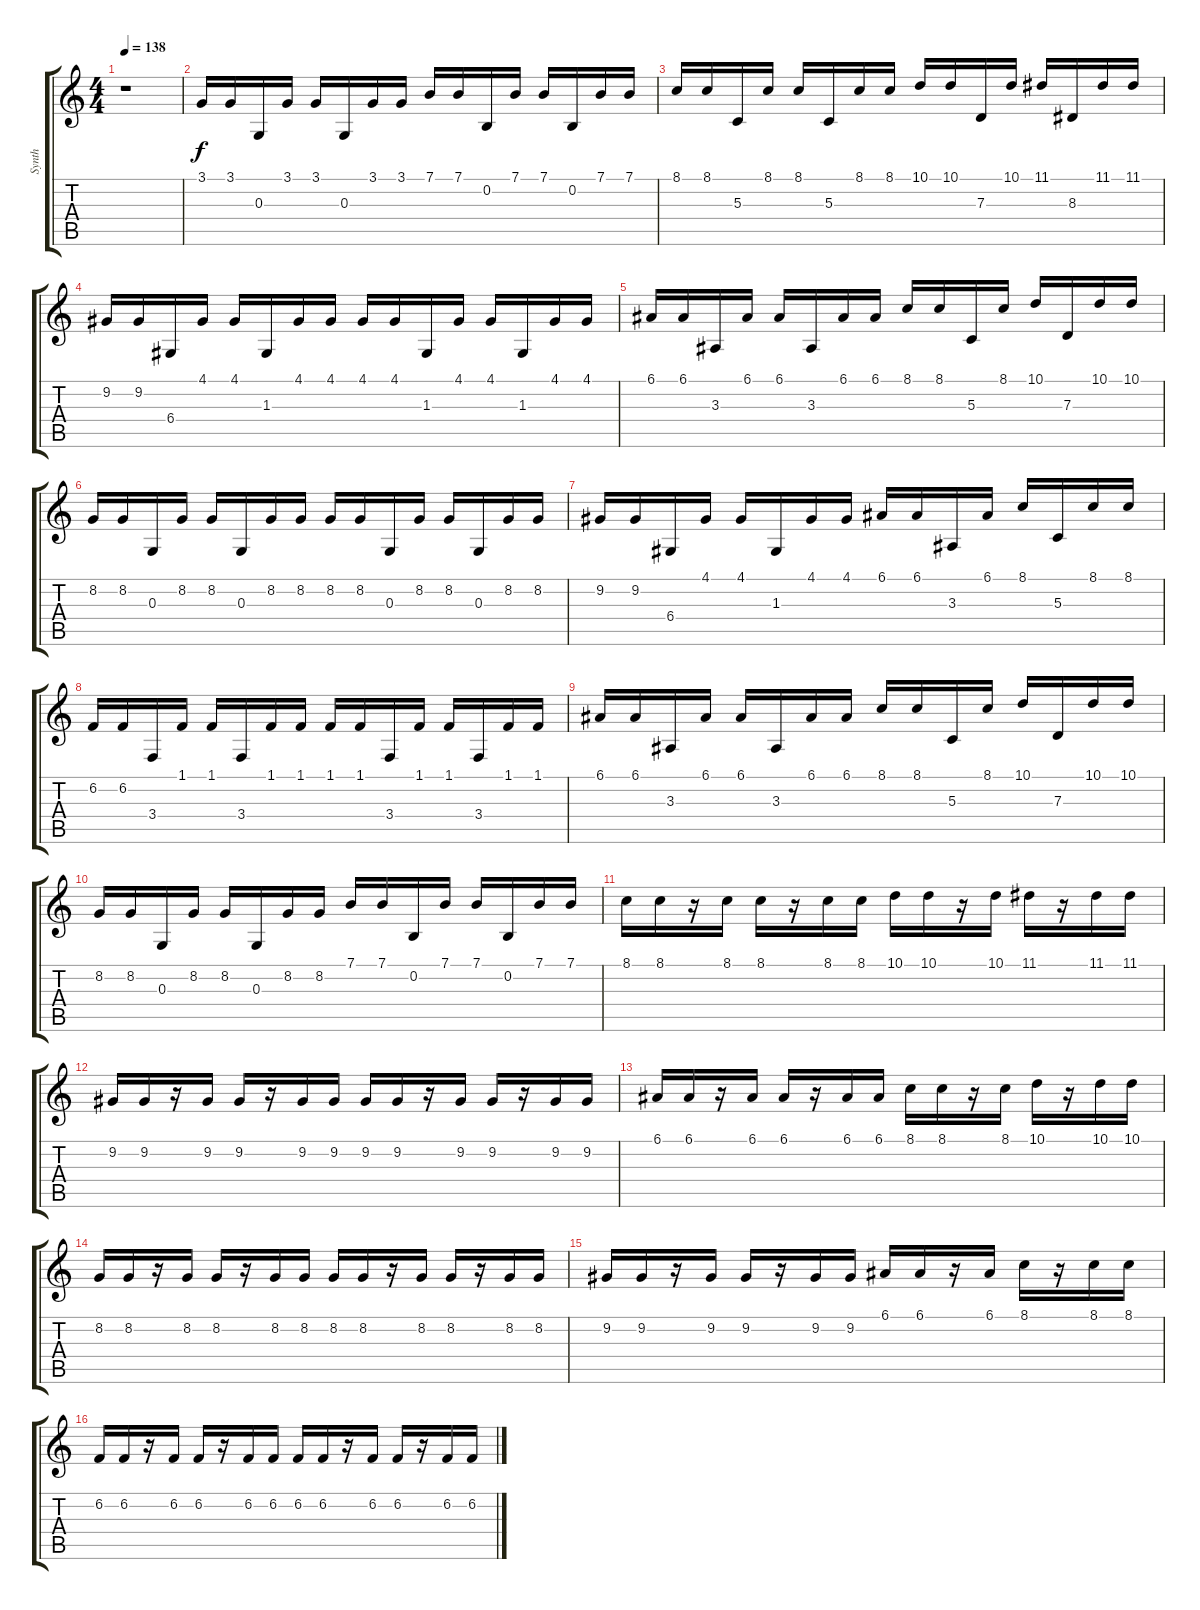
\track ("Synth" "Synth") {instrument lead1square}
\staff {score tabs}
\tuning (E4 B3 G3 D3 A2 E2) {hide}
\ts (4 4)
\tempo 138
\clef g2
\ks c
r.1{dy f} |
3.1.16 3.1.16 0.3.16 3.1.16 3.1.16 0.3.16 3.1.16 3.1.16 7.1.16 7.1.16 0.2.16 7.1.16 7.1.16 0.2.16 7.1.16 7.1.16 |
8.1.16 8.1.16 5.3.16 8.1.16 8.1.16 5.3.16 8.1.16 8.1.16 10.1.16 10.1.16 7.3.16 10.1.16 11.1.16 8.3.16 11.1.16 11.1.16 |
9.2.16 9.2.16 6.4.16 4.1.16 4.1.16 1.3.16 4.1.16 4.1.16 4.1.16 4.1.16 1.3.16 4.1.16 4.1.16 1.3.16 4.1.16 4.1.16 |
6.1.16 6.1.16 3.3.16 6.1.16 6.1.16 3.3.16 6.1.16 6.1.16 8.1.16 8.1.16 5.3.16 8.1.16 10.1.16 7.3.16 10.1.16 10.1.16 |
8.2.16 8.2.16 0.3.16 8.2.16 8.2.16 0.3.16 8.2.16 8.2.16 8.2.16 8.2.16 0.3.16 8.2.16 8.2.16 0.3.16 8.2.16 8.2.16 |
9.2.16 9.2.16 6.4.16 4.1.16 4.1.16 1.3.16 4.1.16 4.1.16 6.1.16 6.1.16 3.3.16 6.1.16 8.1.16 5.3.16 8.1.16 8.1.16 |
6.2.16 6.2.16 3.4.16 1.1.16 1.1.16 3.4.16 1.1.16 1.1.16 1.1.16 1.1.16 3.4.16 1.1.16 1.1.16 3.4.16 1.1.16 1.1.16 |
6.1.16 6.1.16 3.3.16 6.1.16 6.1.16 3.3.16 6.1.16 6.1.16 8.1.16 8.1.16 5.3.16 8.1.16 10.1.16 7.3.16 10.1.16 10.1.16 |
8.2.16 8.2.16 0.3.16 8.2.16 8.2.16 0.3.16 8.2.16 8.2.16 7.1.16 7.1.16 0.2.16 7.1.16 7.1.16 0.2.16 7.1.16 7.1.16 |
8.1.16 8.1.16 r.16 8.1.16 8.1.16 r.16 8.1.16 8.1.16 10.1.16 10.1.16 r.16 10.1.16 11.1.16 r.16 11.1.16 11.1.16 |
9.2.16 9.2.16 r.16 9.2.16 9.2.16 r.16 9.2.16 9.2.16 9.2.16 9.2.16 r.16 9.2.16 9.2.16 r.16 9.2.16 9.2.16 |
6.1.16 6.1.16 r.16 6.1.16 6.1.16 r.16 6.1.16 6.1.16 8.1.16 8.1.16 r.16 8.1.16 10.1.16 r.16 10.1.16 10.1.16 |
8.2.16 8.2.16 r.16 8.2.16 8.2.16 r.16 8.2.16 8.2.16 8.2.16 8.2.16 r.16 8.2.16 8.2.16 r.16 8.2.16 8.2.16 |
9.2.16 9.2.16 r.16 9.2.16 9.2.16 r.16 9.2.16 9.2.16 6.1.16 6.1.16 r.16 6.1.16 8.1.16 r.16 8.1.16 8.1.16 |
6.2.16 6.2.16 r.16 6.2.16 6.2.16 r.16 6.2.16 6.2.16 6.2.16 6.2.16 r.16 6.2.16 6.2.16 r.16 6.2.16 6.2.16
